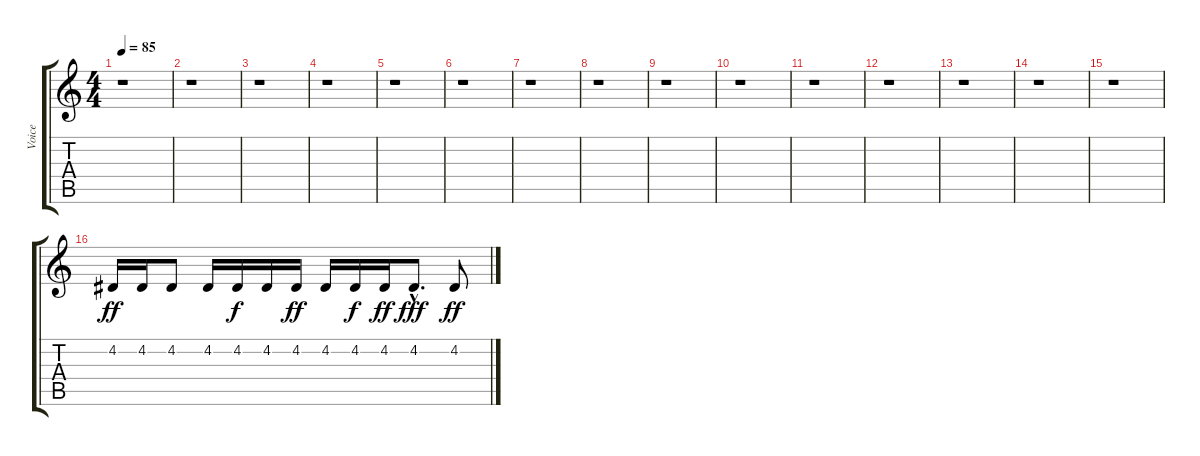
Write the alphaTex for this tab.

\track ("Voice" "Voice") {instrument vibraphone}
\staff {score tabs}
\tuning (E4 B3 G3 D3 A2 E2) {hide}
\ts (4 4)
\tempo 85
\clef g2
\ks c
r.1{dy ff instrument vibraphone} |
r.1 |
r.1 |
r.1 |
r.1 |
r.1 |
r.1 |
r.1 |
r.1 |
r.1 |
r.1 |
r.1 |
r.1 |
r.1 |
r.1 |
4.2.16 4.2.16 4.2.8 4.2.16 4.2.16{dy f} 4.2.16 4.2.16{dy ff} 4.2.16 4.2.16{dy f} 4.2.16{dy ff} 4.2{hac}.8{d dy fff} 4.2.8{dy ff}
